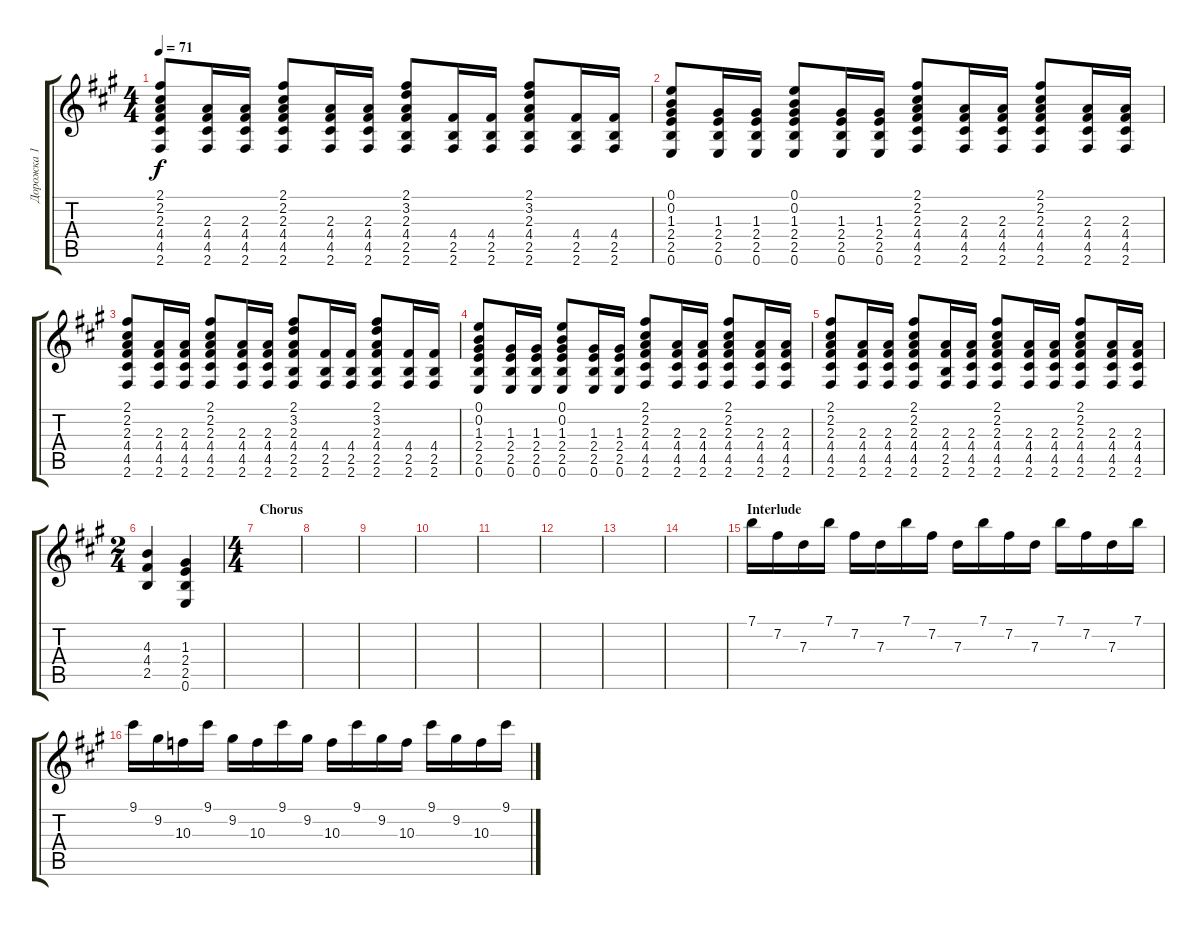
\track ("Дорожка 1" "Дорожка 1") {instrument acousticguitarnylon}
\staff {score tabs}
\tuning (E4 B3 G3 D3 A2 E2) {hide}
\ts (4 4)
\tempo 71
\clef g2
\ks f#minor
(2.1 2.2 2.3 4.4 4.5 2.6).8{dy f} (2.3 4.4 4.5 2.6).16 (2.3 4.4 4.5 2.6).16 (2.1 2.2 2.3 4.4 4.5 2.6).8 (2.3 4.4 4.5 2.6).16 (2.3 4.4 4.5 2.6).16 (2.1 3.2 2.3 4.4 2.5 2.6).8 (4.4 2.5 2.6).16 (4.4 2.5 2.6).16 (2.1 3.2 2.3 4.4 2.5 2.6).8 (4.4 2.5 2.6).16 (4.4 2.5 2.6).16 |
(0.1 0.2 1.3 2.4 2.5 0.6).8 (1.3 2.4 2.5 0.6).16 (1.3 2.4 2.5 0.6).16 (0.1 0.2 1.3 2.4 2.5 0.6).8 (1.3 2.4 2.5 0.6).16 (1.3 2.4 2.5 0.6).16 (2.1 2.2 2.3 4.4 4.5 2.6).8 (2.3 4.4 4.5 2.6).16 (2.3 4.4 4.5 2.6).16 (2.1 2.2 2.3 4.4 4.5 2.6).8 (2.3 4.4 4.5 2.6).16 (2.3 4.4 4.5 2.6).16 |
(2.1 2.2 2.3 4.4 4.5 2.6).8 (2.3 4.4 4.5 2.6).16 (2.3 4.4 4.5 2.6).16 (2.1 2.2 2.3 4.4 4.5 2.6).8 (2.3 4.4 4.5 2.6).16 (2.3 4.4 4.5 2.6).16 (2.1 3.2 2.3 4.4 2.5 2.6).8 (4.4 2.5 2.6).16 (4.4 2.5 2.6).16 (2.1 3.2 2.3 4.4 2.5 2.6).8 (4.4 2.5 2.6).16 (4.4 2.5 2.6).16 |
(0.1 0.2 1.3 2.4 2.5 0.6).8 (1.3 2.4 2.5 0.6).16 (1.3 2.4 2.5 0.6).16 (0.1 0.2 1.3 2.4 2.5 0.6).8 (1.3 2.4 2.5 0.6).16 (1.3 2.4 2.5 0.6).16 (2.1 2.2 2.3 4.4 4.5 2.6).8 (2.3 4.4 4.5 2.6).16 (2.3 4.4 4.5 2.6).16 (2.1 2.2 2.3 4.4 4.5 2.6).8 (2.3 4.4 4.5 2.6).16 (2.3 4.4 4.5 2.6).16 |
(2.1 2.2 2.3 4.4 4.5 2.6).8 (2.3 4.4 4.5 2.6).16 (2.3 4.4 4.5 2.6).16 (2.1 2.2 2.3 4.4 4.5 2.6).8 (2.3 4.4 2.5 2.6).16 (2.3 4.4 4.5 2.6).16 (2.1 2.2 2.3 4.4 4.5 2.6).8 (2.3 4.4 4.5 2.6).16 (2.3 4.4 4.5 2.6).16 (2.1 2.2 2.3 4.4 4.5 2.6).8 (2.3 4.4 4.5 2.6).16 (2.3 4.4 4.5 2.6).16 |
\ts (2 4)
(4.3 4.4 2.5).4 (1.3 2.4 2.5 0.6).4 |
\ts (4 4)
\section ("" "Chorus")
|
|
|
|
|
|
|
|
\section ("" "Interlude")
7.1.16 7.2.16 7.3.16 7.1.16 7.2.16 7.3.16 7.1.16 7.2.16 7.3.16 7.1.16 7.2.16 7.3.16 7.1.16 7.2.16 7.3.16 7.1.16 |
9.1.16 9.2.16 10.3.16 9.1.16 9.2.16 10.3.16 9.1.16 9.2.16 10.3.16 9.1.16 9.2.16 10.3.16 9.1.16 9.2.16 10.3.16 9.1.16
